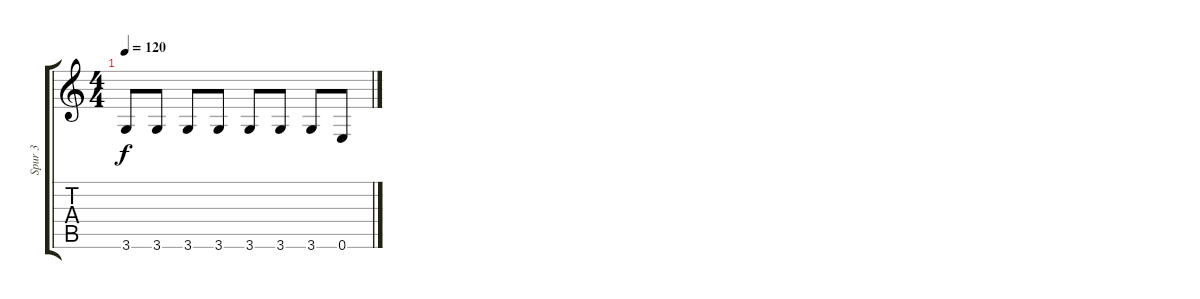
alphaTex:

\track ("Spur 3" "Spur 3") {instrument distortionguitar}
\staff {score tabs}
\tuning (E4 B3 G3 D3 A2 E2) {hide}
\ts (4 4)
\tempo 120
\clef g2
\ks c
3.6.8{dy f} 3.6.8 3.6.8 3.6.8 3.6.8 3.6.8 3.6.8 0.6.8
